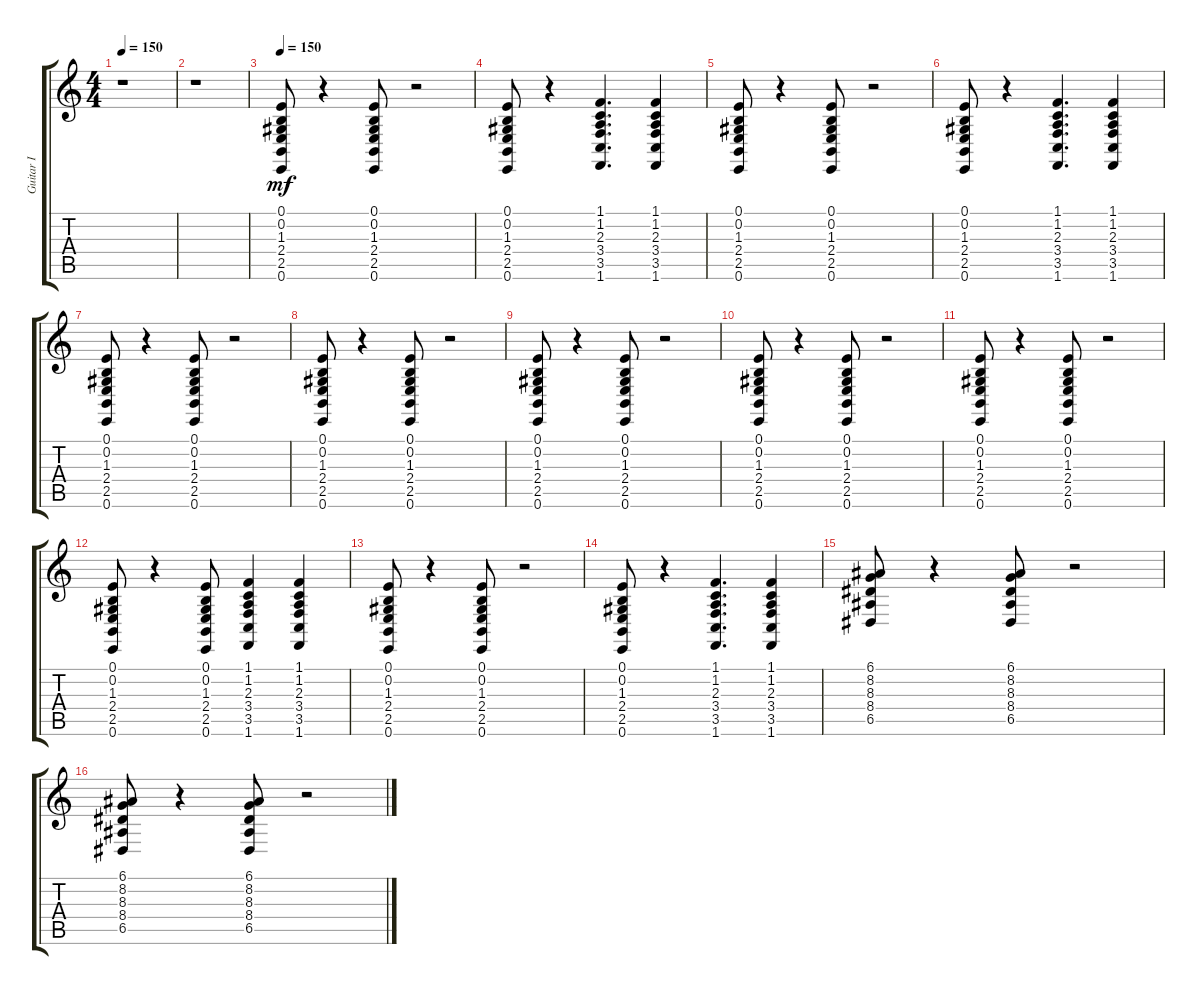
\track ("Guitar I" "Guitar I") {instrument acousticgrandpiano}
\staff {score tabs}
\tuning (E4 B3 G3 D3 A2 E2) {hide}
\ts (4 4)
\tempo 150
\clef g2
\ks c
r.1{dy mf} |
r.1 |
\tempo 150
(0.1 0.2 1.3 2.4 2.5 0.6).8 r.4 (0.1 0.2 1.3 2.4 2.5 0.6).8 r.2 |
(0.1 0.2 1.3 2.4 2.5 0.6).8 r.4 (1.1 1.2 2.3 3.4 3.5 1.6).4{d} (1.1 1.2 2.3 3.4 3.5 1.6).4 |
(0.1 0.2 1.3 2.4 2.5 0.6).8 r.4 (0.1 0.2 1.3 2.4 2.5 0.6).8 r.2 |
(0.1 0.2 1.3 2.4 2.5 0.6).8 r.4 (1.1 1.2 2.3 3.4 3.5 1.6).4{d} (1.1 1.2 2.3 3.4 3.5 1.6).4 |
(0.1 0.2 1.3 2.4 2.5 0.6).8 r.4 (0.1 0.2 1.3 2.4 2.5 0.6).8 r.2 |
(0.1 0.2 1.3 2.4 2.5 0.6).8 r.4 (0.1 0.2 1.3 2.4 2.5 0.6).8 r.2 |
(0.1 0.2 1.3 2.4 2.5 0.6).8 r.4 (0.1 0.2 1.3 2.4 2.5 0.6).8 r.2 |
(0.1 0.2 1.3 2.4 2.5 0.6).8 r.4 (0.1 0.2 1.3 2.4 2.5 0.6).8 r.2 |
(0.1 0.2 1.3 2.4 2.5 0.6).8 r.4 (0.1 0.2 1.3 2.4 2.5 0.6).8 r.2 |
(0.1 0.2 1.3 2.4 2.5 0.6).8 r.4 (0.1 0.2 1.3 2.4 2.5 0.6).8 (1.1 1.2 2.3 3.4 3.5 1.6).4 (1.1 1.2 2.3 3.4 3.5 1.6).4 |
(0.1 0.2 1.3 2.4 2.5 0.6).8 r.4 (0.1 0.2 1.3 2.4 2.5 0.6).8 r.2 |
(0.1 0.2 1.3 2.4 2.5 0.6).8 r.4 (1.1 1.2 2.3 3.4 3.5 1.6).4{d} (1.1 1.2 2.3 3.4 3.5 1.6).4 |
(6.1 8.2 8.3 8.4 6.5).8 r.4 (6.1 8.2 8.3 8.4 6.5).8 r.2 |
(6.1 8.2 8.3 8.4 6.5).8 r.4 (6.1 8.2 8.3 8.4 6.5).8 r.2
